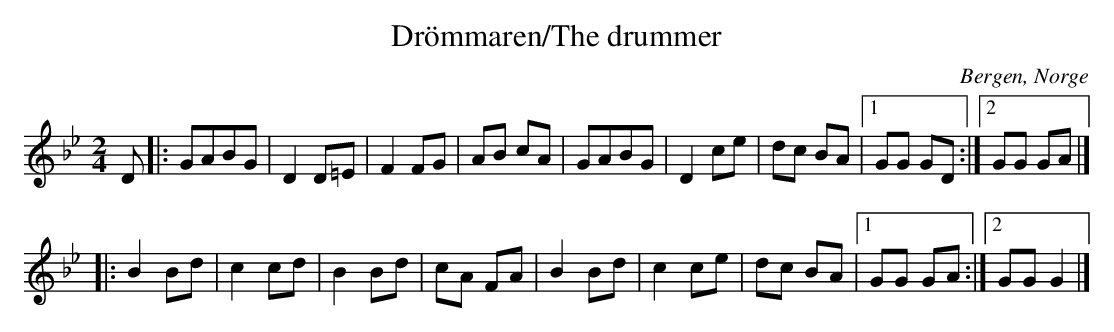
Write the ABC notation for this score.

X:1
T:Drömmaren/The drummer
O:Bergen, Norge
M:2/4
L:1/8
K:Gm
D|:GABG|D2 D=E|F2 FG|AB cA|GABG|D2 ce|dc BA|[1 GG GD:|[2 GG GA|]
|:B2 Bd|c2 cd|B2 Bd|cA FA|B2 Bd|c2 ce|dc BA|[1 GG GA:|[2 GG G2|]
